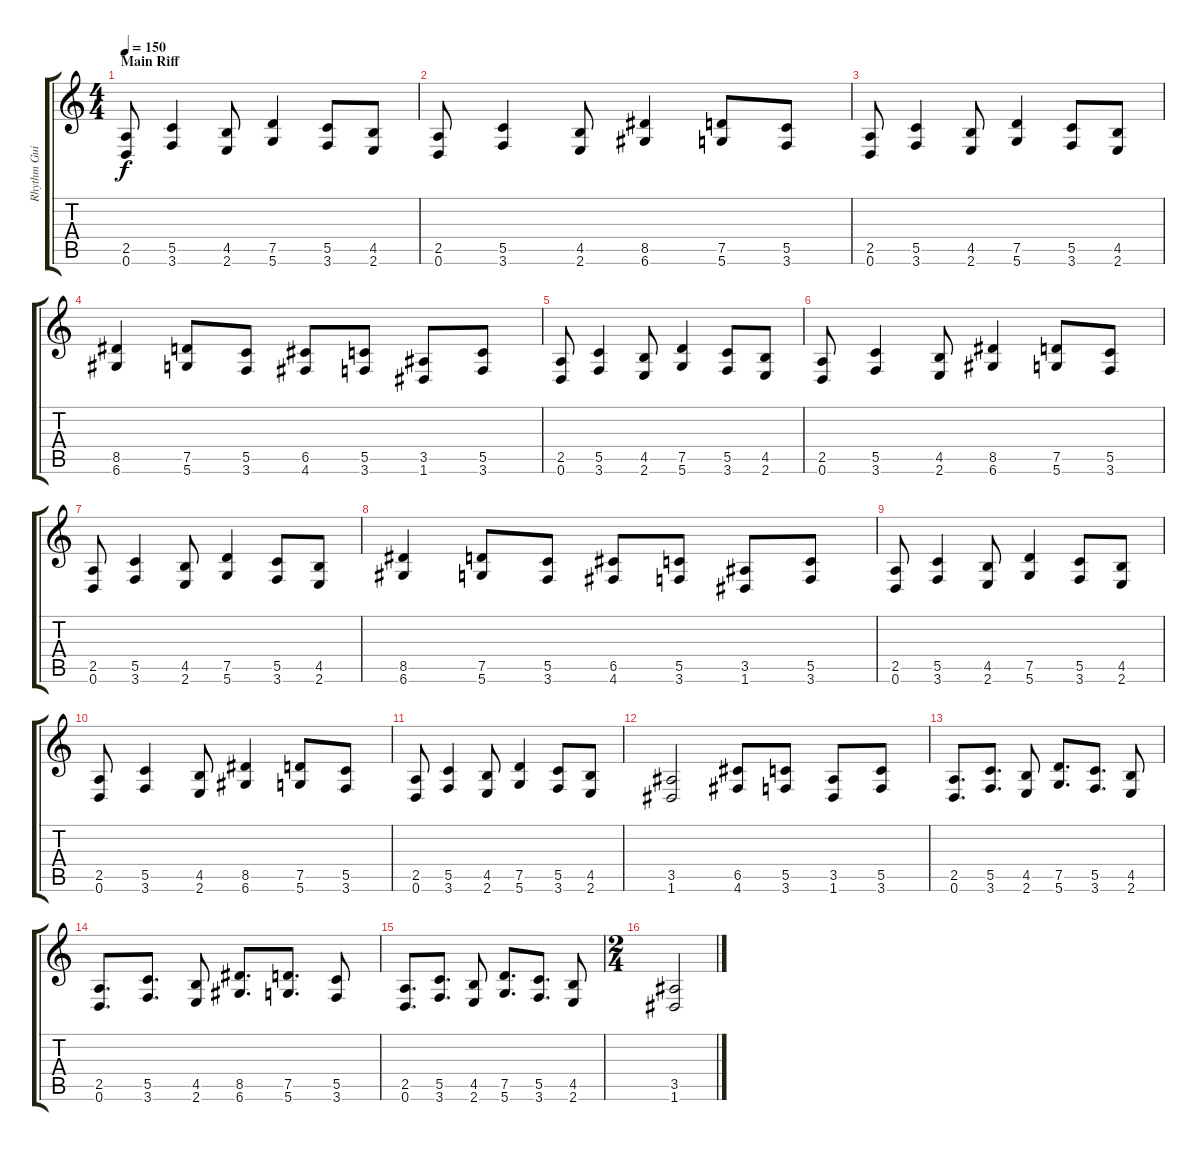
\track ("Rhythm Guitar 1" "Rhythm Gui") {instrument distortionguitar}
\staff {score tabs}
\tuning (D4 A3 F3 C3 G2 D2) {hide}
\ts (4 4)
\section ("" "Main Riff")
\tempo 150
\clef g2
\ks c
(2.5 0.6).8{dy f} (5.5 3.6).4 (4.5 2.6).8 (7.5 5.6).4 (5.5 3.6).8 (4.5 2.6).8 |
(2.5 0.6).8 (5.5 3.6).4 (4.5 2.6).8 (8.5 6.6).4 (7.5 5.6).8 (5.5 3.6).8 |
(2.5 0.6).8 (5.5 3.6).4 (4.5 2.6).8 (7.5 5.6).4 (5.5 3.6).8 (4.5 2.6).8 |
(8.5 6.6).4 (7.5 5.6).8 (5.5 3.6).8 (6.5 4.6).8 (5.5 3.6).8 (3.5 1.6).8 (5.5 3.6).8 |
(2.5 0.6).8 (5.5 3.6).4 (4.5 2.6).8 (7.5 5.6).4 (5.5 3.6).8 (4.5 2.6).8 |
(2.5 0.6).8 (5.5 3.6).4 (4.5 2.6).8 (8.5 6.6).4 (7.5 5.6).8 (5.5 3.6).8 |
(2.5 0.6).8 (5.5 3.6).4 (4.5 2.6).8 (7.5 5.6).4 (5.5 3.6).8 (4.5 2.6).8 |
(8.5 6.6).4 (7.5 5.6).8 (5.5 3.6).8 (6.5 4.6).8 (5.5 3.6).8 (3.5 1.6).8 (5.5 3.6).8 |
(2.5 0.6).8 (5.5 3.6).4 (4.5 2.6).8 (7.5 5.6).4 (5.5 3.6).8 (4.5 2.6).8 |
(2.5 0.6).8 (5.5 3.6).4 (4.5 2.6).8 (8.5 6.6).4 (7.5 5.6).8 (5.5 3.6).8 |
(2.5 0.6).8 (5.5 3.6).4 (4.5 2.6).8 (7.5 5.6).4 (5.5 3.6).8 (4.5 2.6).8 |
(3.5 1.6).2 (6.5 4.6).8 (5.5 3.6).8 (3.5 1.6).8 (5.5 3.6).8 |
(2.5 0.6).8{d} (5.5 3.6).8{d} (4.5 2.6).8 (7.5 5.6).8{d} (5.5 3.6).8{d} (4.5 2.6).8 |
(2.5 0.6).8{d} (5.5 3.6).8{d} (4.5 2.6).8 (8.5 6.6).8{d} (7.5 5.6).8{d} (5.5 3.6).8 |
(2.5 0.6).8{d} (5.5 3.6).8{d} (4.5 2.6).8 (7.5 5.6).8{d} (5.5 3.6).8{d} (4.5 2.6).8 |
\ts (2 4)
(3.5 1.6).2
